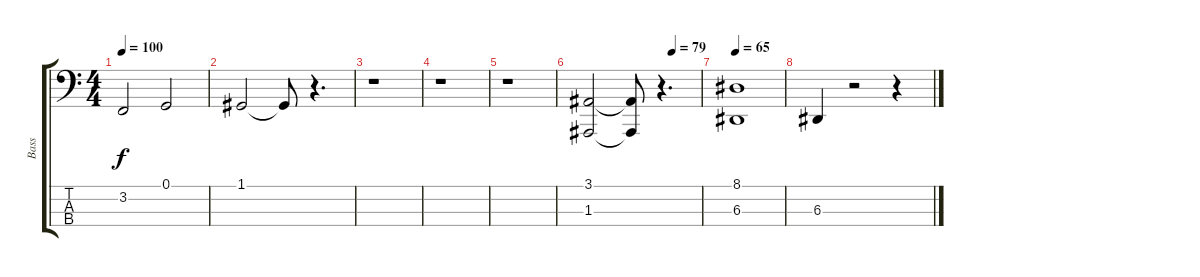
\track ("Bass" "Bass") {instrument tuba}
\staff {score tabs}
\tuning (G2 D2 A1 E1) {hide}
\ts (4 4)
\tempo 100
\clef f4
\ks c
3.2.2{dy f} 0.1.2 |
1.1.2 1.1{t}.8 r.4{d} |
r.1 |
r.1 |
r.1 |
\tempo (79 0.75)
(3.1 1.3).2 (3.1{t} 1.3{t}).8 r.4{d} |
\tempo 65
(8.1 6.3).1 |
6.3.4 r.2 r.4
